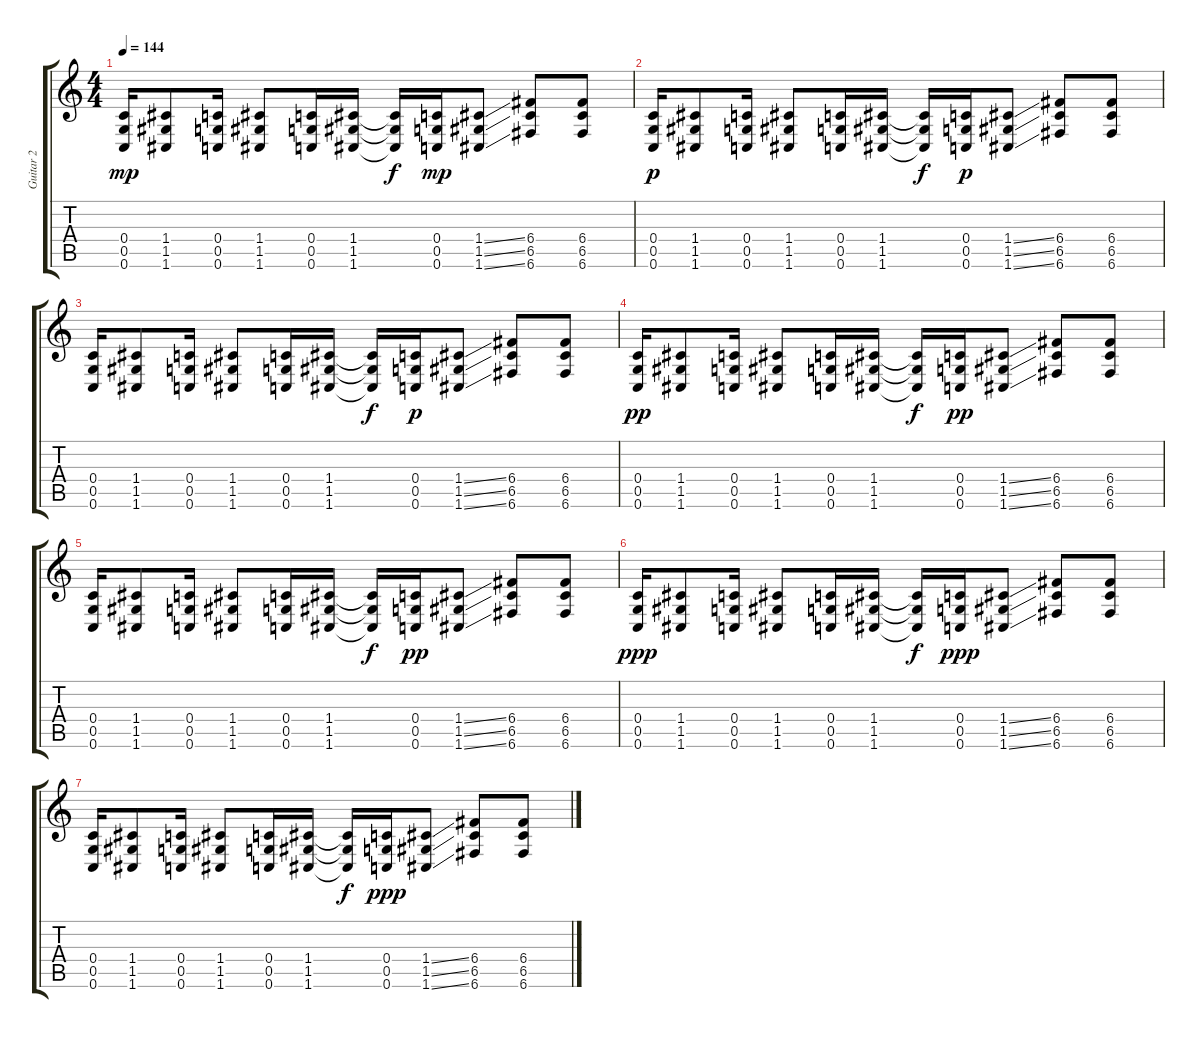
\track ("Guitar 2" "Guitar 2") {instrument overdrivenguitar}
\staff {score tabs}
\tuning (D4 A3 F3 C3 G2 C2) {hide}
\ts (4 4)
\tempo 144
\clef g2
\ks c
(0.4 0.5 0.6).16{dy mp} (1.4 1.5 1.6).8 (0.4 0.5 0.6).16 (1.4 1.5 1.6).8 (0.4 0.5 0.6).16 (1.4 1.5 1.6).16 (1.4{t} 1.5{t} 1.6{t}).16{dy f} (0.4 0.5 0.6).16{dy mp} (1.4{ss} 1.5{ss} 1.6{ss}).8 (6.4 6.5 6.6).8 (6.4 6.5 6.6).8 |
(0.4 0.5 0.6).16{dy p} (1.4 1.5 1.6).8 (0.4 0.5 0.6).16 (1.4 1.5 1.6).8 (0.4 0.5 0.6).16 (1.4 1.5 1.6).16 (1.4{t} 1.5{t} 1.6{t}).16{dy f} (0.4 0.5 0.6).16{dy p} (1.4{ss} 1.5{ss} 1.6{ss}).8 (6.4 6.5 6.6).8 (6.4 6.5 6.6).8 |
(0.4 0.5 0.6).16 (1.4 1.5 1.6).8 (0.4 0.5 0.6).16 (1.4 1.5 1.6).8 (0.4 0.5 0.6).16 (1.4 1.5 1.6).16 (1.4{t} 1.5{t} 1.6{t}).16{dy f} (0.4 0.5 0.6).16{dy p} (1.4{ss} 1.5{ss} 1.6{ss}).8 (6.4 6.5 6.6).8 (6.4 6.5 6.6).8 |
(0.4 0.5 0.6).16{dy pp} (1.4 1.5 1.6).8 (0.4 0.5 0.6).16 (1.4 1.5 1.6).8 (0.4 0.5 0.6).16 (1.4 1.5 1.6).16 (1.4{t} 1.5{t} 1.6{t}).16{dy f} (0.4 0.5 0.6).16{dy pp} (1.4{ss} 1.5{ss} 1.6{ss}).8 (6.4 6.5 6.6).8 (6.4 6.5 6.6).8 |
(0.4 0.5 0.6).16 (1.4 1.5 1.6).8 (0.4 0.5 0.6).16 (1.4 1.5 1.6).8 (0.4 0.5 0.6).16 (1.4 1.5 1.6).16 (1.4{t} 1.5{t} 1.6{t}).16{dy f} (0.4 0.5 0.6).16{dy pp} (1.4{ss} 1.5{ss} 1.6{ss}).8 (6.4 6.5 6.6).8 (6.4 6.5 6.6).8 |
(0.4 0.5 0.6).16{dy ppp} (1.4 1.5 1.6).8 (0.4 0.5 0.6).16 (1.4 1.5 1.6).8 (0.4 0.5 0.6).16 (1.4 1.5 1.6).16 (1.4{t} 1.5{t} 1.6{t}).16{dy f} (0.4 0.5 0.6).16{dy ppp} (1.4{ss} 1.5{ss} 1.6{ss}).8 (6.4 6.5 6.6).8 (6.4 6.5 6.6).8 |
(0.4 0.5 0.6).16 (1.4 1.5 1.6).8 (0.4 0.5 0.6).16 (1.4 1.5 1.6).8 (0.4 0.5 0.6).16 (1.4 1.5 1.6).16 (1.4{t} 1.5{t} 1.6{t}).16{dy f} (0.4 0.5 0.6).16{dy ppp} (1.4{ss} 1.5{ss} 1.6{ss}).8 (6.4 6.5 6.6).8 (6.4 6.5 6.6).8
